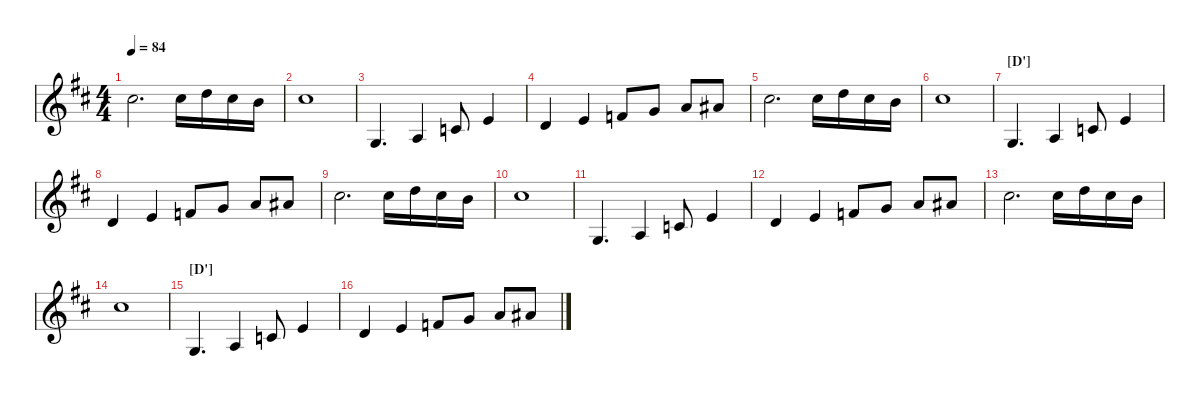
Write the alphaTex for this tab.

\hideDynamics
\bracketExtendMode nobrackets
\singleTrackTrackNamePolicy hidden
\multiTrackTrackNamePolicy hidden
\otherSystemsTrackNameOrientation horizontal
\track ("Violin" "Violin") {instrument violin}
\staff {score}
\tuning (E5 A4 D4 G3)
\ts (4 4)
\tempo 84
\clef g2
\scale
0.278261
\ks d
4.2{acc #}.2{d dy f beam Down} 4.2{acc #}.16{beam Down} 5.2{acc forcenatural}.16{beam Down} 4.2{acc #}.16{beam Down} 2.2{acc forcenatural}.16{beam Down} |
\scale
0.136957 4.2{acc #}.1{beam Down} |
\scale
0.280435 0.4{acc forcenatural}.4{d beam Up} 2.4{acc forcenatural}.4{beam Up} 5.4{acc forcenatural}.8{beam Up} 2.3{acc forcenatural}.4{beam Up} |
\scale
0.304348 0.3{acc forcenatural}.4{beam Up} 2.3{acc forcenatural}.4{beam Up} 3.3{acc forcenatural}.8{beam Up} 5.3{acc forcenatural}.8{beam Up} 0.2{acc forcenatural}.8{beam Up} 1.2{acc #}.8{beam Up} |
\scale
0.356546 4.2{acc #}.2{d beam Down} 4.2{acc #}.16{beam Down} 5.2{acc forcenatural}.16{beam Down} 4.2{acc #}.16{beam Down} 2.2{acc forcenatural}.16{beam Down} |
\scale
0.175487 4.2{acc #}.1{beam Down} |
\section ("D'" "")
\scale
0.292479 0.4{acc forcenatural}.4{d beam Up} 2.4{acc forcenatural}.4{beam Up} 5.4{acc forcenatural}.8{beam Up} 2.3{acc forcenatural}.4{beam Up} |
\scale
0.175487 0.3{acc forcenatural}.4{beam Up} 2.3{acc forcenatural}.4{beam Up} 3.3{acc forcenatural}.8{beam Up} 5.3{acc forcenatural}.8{beam Up} 0.2{acc forcenatural}.8{beam Up} 1.2{acc #}.8{beam Up} |
\scale
0.25 4.2{acc #}.2{d beam Down} 4.2{acc #}.16{beam Down} 5.2{acc forcenatural}.16{beam Down} 4.2{acc #}.16{beam Down} 2.2{acc forcenatural}.16{beam Down} |
\scale
0.25 4.2{acc #}.1{beam Down} |
\scale
0.25 0.4{acc forcenatural}.4{d beam Up} 2.4{acc forcenatural}.4{beam Up} 5.4{acc forcenatural}.8{beam Up} 2.3{acc forcenatural}.4{beam Up} |
\scale
0.25 0.3{acc forcenatural}.4{beam Up} 2.3{acc forcenatural}.4{beam Up} 3.3{acc forcenatural}.8{beam Up} 5.3{acc forcenatural}.8{beam Up} 0.2{acc forcenatural}.8{beam Up} 1.2{acc #}.8{beam Up} |
\scale
0.159494 4.2{acc #}.2{d beam Down} 4.2{acc #}.16{beam Down} 5.2{acc forcenatural}.16{beam Down} 4.2{acc #}.16{beam Down} 2.2{acc forcenatural}.16{beam Down} |
\scale
0.159494 4.2{acc #}.1{beam Down} |
\section ("D'" "")
\scale
0.326582 0.4{acc forcenatural}.4{d beam Up} 2.4{acc forcenatural}.4{beam Up} 5.4{acc forcenatural}.8{beam Up} 2.3{acc forcenatural}.4{beam Up} |
\scale
0.35443 0.3{acc forcenatural}.4{beam Up} 2.3{acc forcenatural}.4{beam Up} 3.3{acc forcenatural}.8{beam Up} 5.3{acc forcenatural}.8{beam Up} 0.2{acc forcenatural}.8{beam Up} 1.2{acc #}.8{beam Up}
